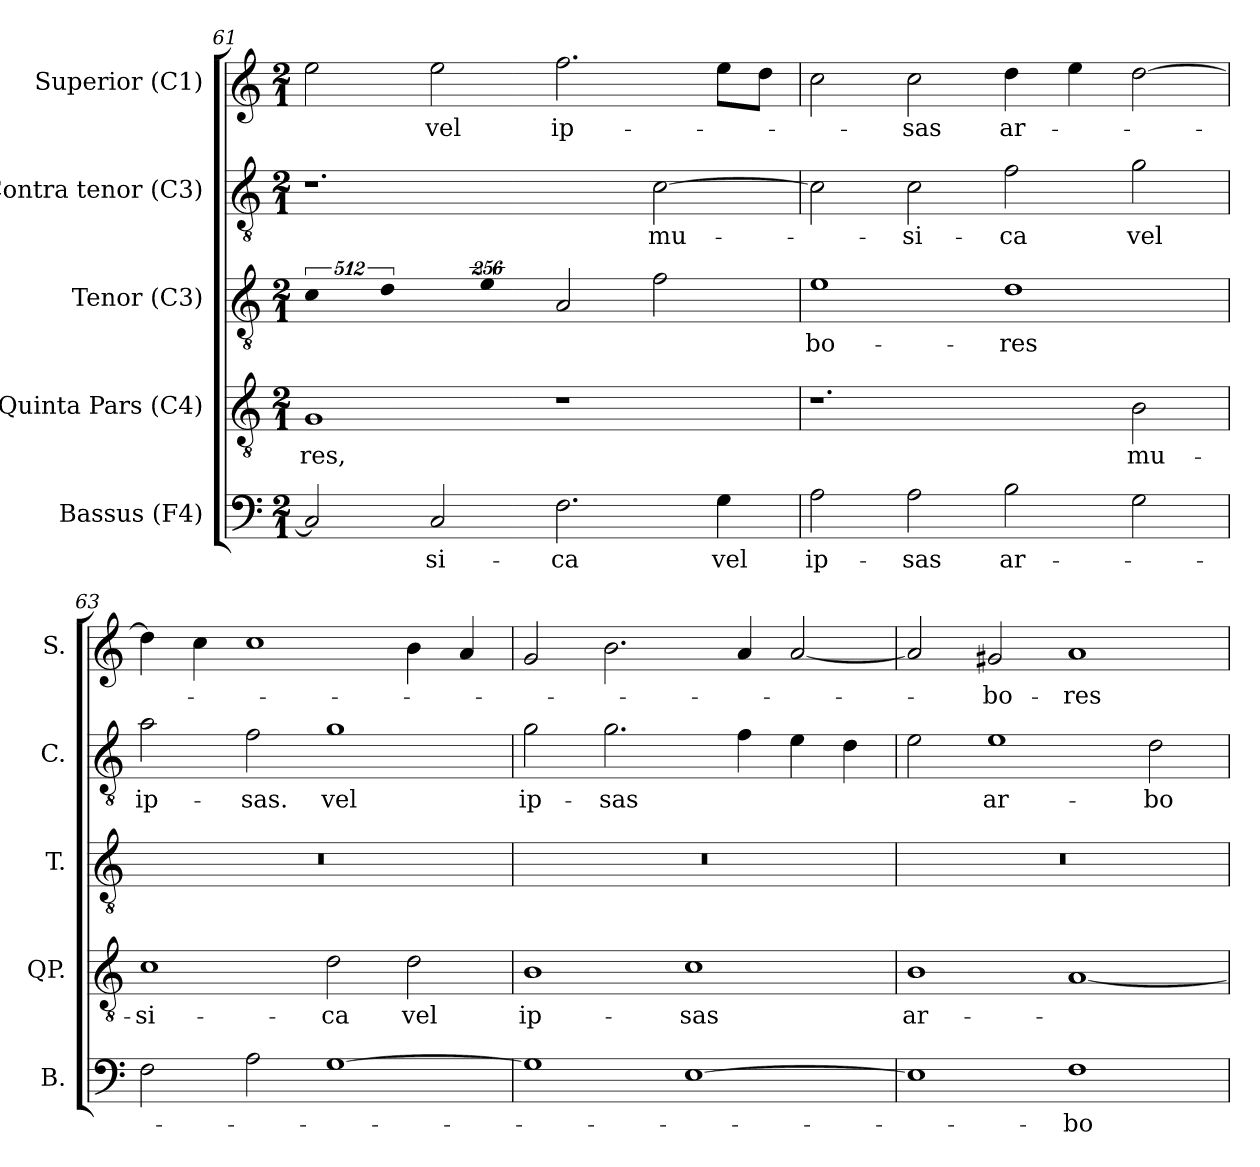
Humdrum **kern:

**kern	**text	**kern	**text	**kern	**text	**kern	**text	**kern	**text
*part5	*part5	*part4	*part4	*part3	*part3	*part2	*part2	*part1	*part1
*staff5	*staff5	*staff4	*staff4	*staff3	*staff3	*staff2	*staff2	*staff1	*staff1
*I"Bassus (F4)	*	*I"Quinta Pars (C4)	*	*I"Tenor (C3)	*	*I"Contra tenor (C3)	*	*I"Superior (C1)	*
*I'B.	*	*I'QP.	*	*I'T.	*	*I'C.	*	*I'S.	*
!!LO:PB:g=z
*clefF4	*	*clefGv2	*	*clefGv2	*	*clefGv2	*	*clefG2	*
*	*	*	*	*ITrd7c12	*	*ITrd7c12	*	*	*
*k[]	*	*k[]	*	*k[]	*	*k[]	*	*k[]	*
*C:	*	*C:	*	*C:	*	*C:	*	*C:	*
*M2/1	*	*M2/1	*	*M2/1	*	*M2/1	*	*M2/1	*
=61	=61	=61	=61	=61	=61	=61	=61	=61	=61
!	!	!	!LO:LY:b:color=#000000	!LO:N:vis=2	!	!	!	!	!
2Ci/]	.	1Gi	-res,	1024%341Ci\	.	1.r	.	2eei\	.
!	!	!	!	!LO:N:vis=2	!	!	!	!	!
.	.	.	.	1024%341Di\	.	.	.	.	.
!	!LO:LY:b:color=#000000	!	!	!	!	!	!	!	!
!	!	!	!	!	!	!	!	!	!LO:LY:b:color=#000000
2Ci/	-si-	.	.	.	.	.	.	2eei\	vel
!	!	!	!	!LO:N:vis=2	!	!	!	!	!
.	.	.	.	512%171Ei\	.	.	.	.	.
!	!LO:LY:b:color=#000000	!	!	!	!	!	!	!	!
!	!	!	!	!	!	!	!	!	!LO:LY:b:color=#000000
2.Fi\	-ca	1r	.	2AAi/	.	.	.	2.ffi\	ip-
!	!	!	!	!	!	!	!LO:LY:b:color=#000000	!	!
.	.	.	.	2Fi\	.	[2Ci\	mu-	.	.
!	!LO:LY:b:color=#000000	!	!	!	!	!	!	!	!
4Gi\	vel	.	.	.	.	.	.	8eei\L	.
.	.	.	.	.	.	.	.	8ddi\J	.
=62	=62	=62	=62	=62	=62	=62	=62	=62	=62
!	!LO:LY:b:color=#000000	!	!	!	!	!	!	!	!
!	!	!	!	!	!LO:LY:b:color=#000000	!	!	!	!
2Ai\	ip-	1.r	.	1Ei	-bo-	2Ci\]	.	2cci\	.
!	!LO:LY:b:color=#000000	!	!	!	!	!	!	!	!
!	!	!	!	!	!	!	!LO:LY:b:color=#000000	!	!
!	!	!	!	!	!	!	!	!	!LO:LY:b:color=#000000
2Ai\	-sas	.	.	.	.	2Ci\	-si-	2cci\	-sas
!	!LO:LY:b:color=#000000	!	!	!	!	!	!	!	!
!	!	!	!	!	!LO:LY:b:color=#000000	!	!	!	!
!	!	!	!	!	!	!	!LO:LY:b:color=#000000	!	!
!	!	!	!	!	!	!	!	!	!LO:LY:b:color=#000000
2Bi\	ar-	.	.	1Di	-res	2Fi\	-ca	4ddi\	ar-
.	.	.	.	.	.	.	.	4eei\	.
!	!	!	!LO:LY:b:color=#000000	!	!	!	!	!	!
!	!	!	!	!	!	!	!LO:LY:b:color=#000000	!	!
2Gi\	.	2Bi\	mu-	.	.	2Gi\	vel	[2ddi\	.
=63	=63	=63	=63	=63	=63	=63	=63	=63	=63
!	!	!	!LO:LY:b:color=#000000	!LO:N:vis=1	!	!	!	!	!
!	!	!	!	!	!	!	!LO:LY:b:color=#000000	!	!
2Fi\	.	1ci	-si-	0r	.	2Ai\	ip-	4ddi\]	.
.	.	.	.	.	.	.	.	4cci\	.
!	!	!	!	!	!	!	!LO:LY:b:color=#000000	!	!
2Ai\	.	.	.	.	.	2Fi\	-sas.	1cci	.
!	!	!	!LO:LY:b:color=#000000	!	!	!	!	!	!
!	!	!	!	!	!	!	!LO:LY:b:color=#000000	!	!
[1Gi	.	2di\	-ca	.	.	1Gi	vel	.	.
!	!	!	!LO:LY:b:color=#000000	!	!	!	!	!	!
.	.	2di\	vel	.	.	.	.	4bi\	.
.	.	.	.	.	.	.	.	4ai/	.
=64	=64	=64	=64	=64	=64	=64	=64	=64	=64
!	!	!	!LO:LY:b:color=#000000	!LO:N:vis=1	!	!	!	!	!
!	!	!	!	!	!	!	!LO:LY:b:color=#000000	!	!
1Gi]	.	1Bi	ip-	0r	.	2Gi\	ip-	2gi/	.
!	!	!	!	!	!	!	!LO:LY:b:color=#000000	!	!
.	.	.	.	.	.	2.Gi\	-sas	2.bi\	.
!	!	!	!LO:LY:b:color=#000000	!	!	!	!	!	!
[1Ei	.	1ci	-sas	.	.	.	.	.	.
.	.	.	.	.	.	4Fi\	.	4ai/	.
.	.	.	.	.	.	4Ei\	.	[2ai/	.
.	.	.	.	.	.	4Di\	.	.	.
=65	=65	=65	=65	=65	=65	=65	=65	=65	=65
!	!	!	!LO:LY:b:color=#000000	!LO:N:vis=1	!	!	!	!	!
1Ei]	.	1Bi	ar-	0r	.	2Ei\	.	2ai/]	.
!	!	!	!	!	!	!	!LO:LY:b:color=#000000	!	!
!	!	!	!	!	!	!	!	!	!LO:LY:b:color=#000000
.	.	.	.	.	.	1Ei	ar-	2g#i/	-bo-
!	!LO:LY:b:color=#000000	!	!	!	!	!	!	!	!
!	!	!	!	!	!	!	!	!	!LO:LY:b:color=#000000
1Fi	-bo-	[1Ai	.	.	.	.	.	1ai	-res
!	!	!	!	!	!	!	!LO:LY:b:color=#000000	!	!
.	.	.	.	.	.	2Di\	-bo-	.	.
=	=	=	=	=	=	=	=	=	=
*-	*-	*-	*-	*-	*-	*-	*-	*-	*-
